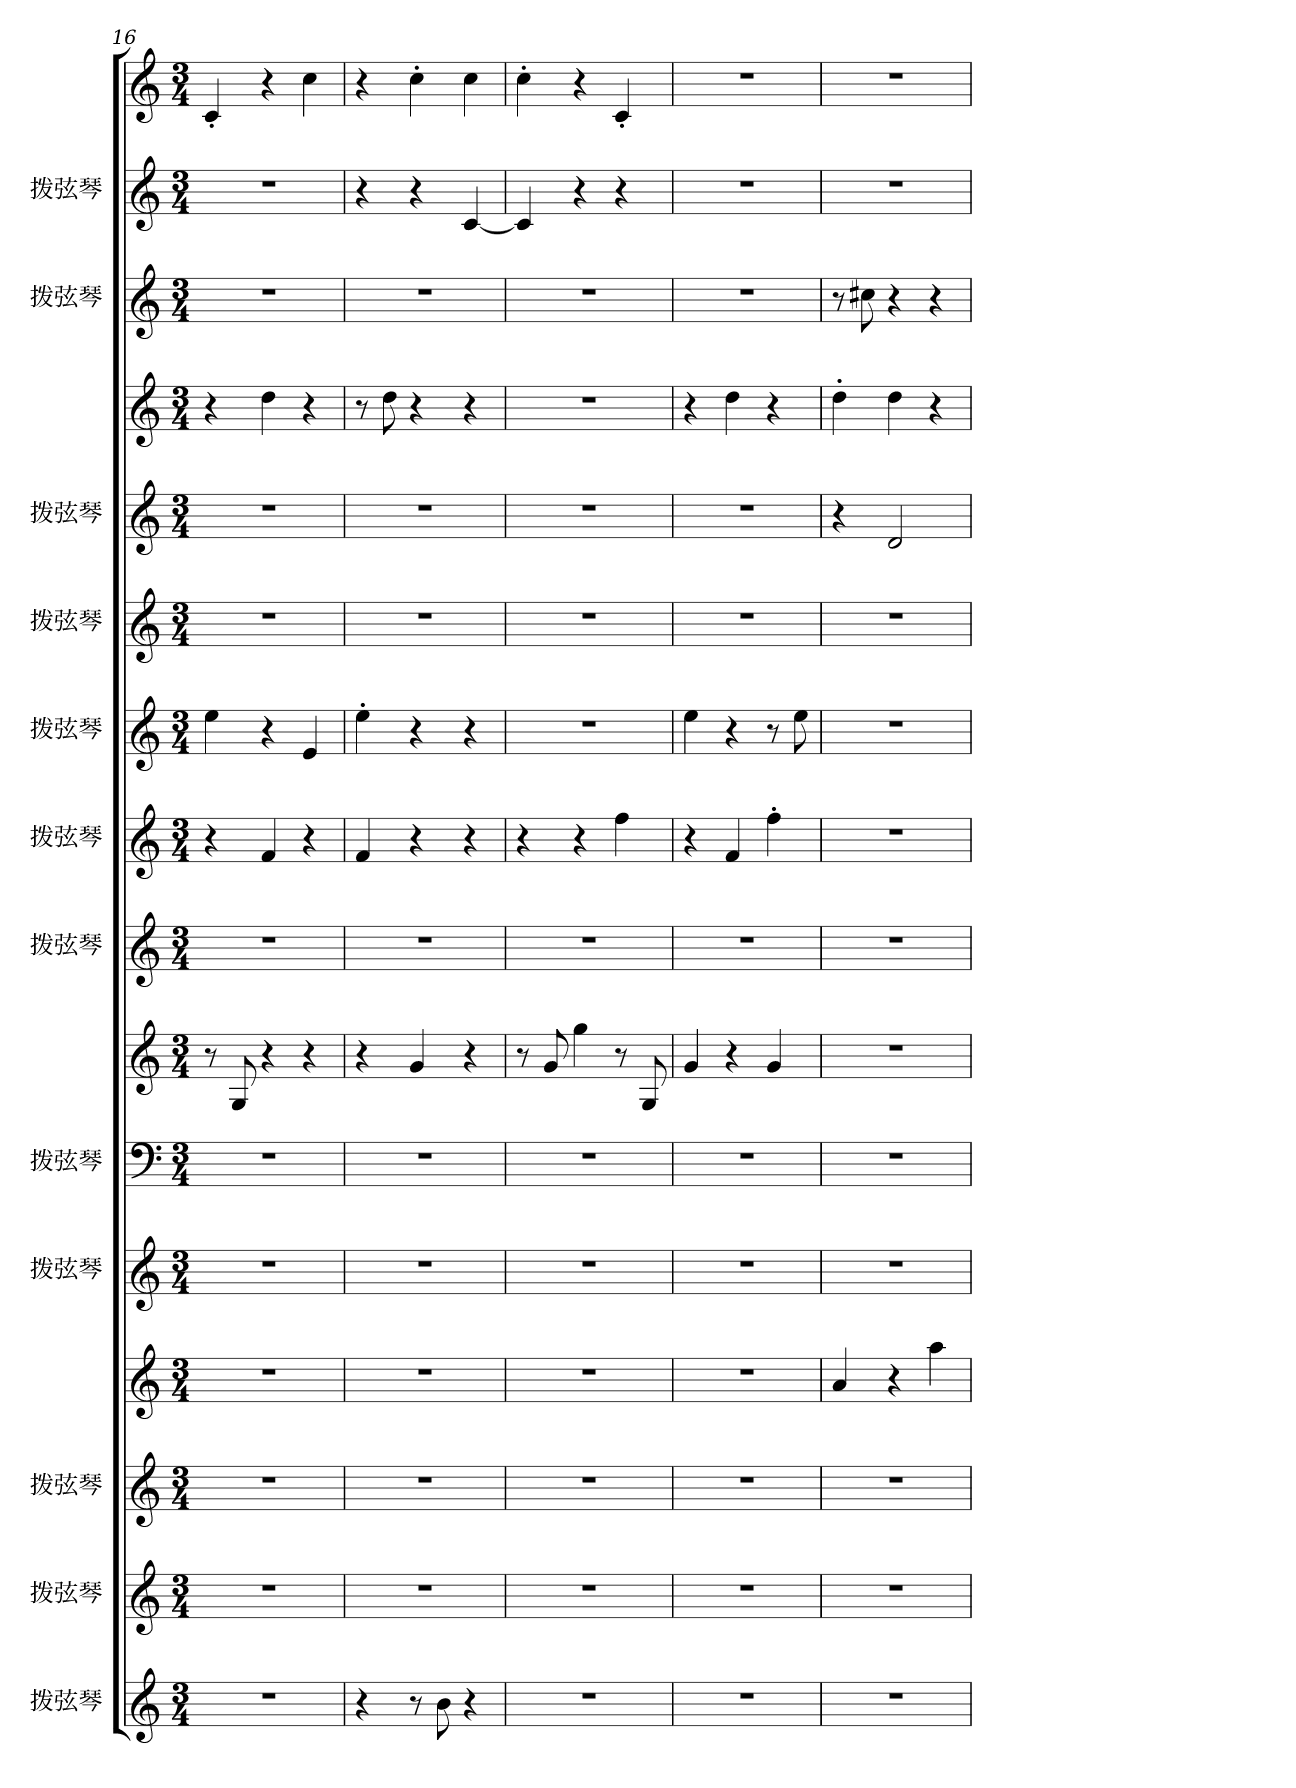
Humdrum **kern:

**kern	**kern	**kern	**kern	**kern	**kern	**kern	**kern	**kern	**kern	**kern	**kern	**kern	**kern	**kern	**kern
*part12	*part11	*part10	*part10	*part9	*part8	*part8	*part7	*part6	*part5	*part4	*part3	*part3	*part2	*part1	*part1
*staff16	*staff15	*staff14	*staff13	*staff12	*staff11	*staff10	*staff9	*staff8	*staff7	*staff6	*staff5	*staff4	*staff3	*staff2	*staff1
*I"拨弦琴	*I"拨弦琴	*I"拨弦琴	*	*I"拨弦琴	*I"拨弦琴	*	*I"拨弦琴	*I"拨弦琴	*I"拨弦琴	*I"拨弦琴	*I"拨弦琴	*	*I"拨弦琴	*I"拨弦琴	*
*clefG2	*clefG2	*clefG2	*clefG2	*clefG2	*clefF4	*clefG2	*clefG2	*clefG2	*clefG2	*clefG2	*clefG2	*clefG2	*clefG2	*clefG2	*clefG2
*k[]	*k[]	*k[]	*k[]	*k[]	*k[]	*k[]	*k[]	*k[]	*k[]	*k[]	*k[]	*k[]	*k[]	*k[]	*k[]
*M3/4	*M3/4	*M3/4	*M3/4	*M3/4	*M3/4	*M3/4	*M3/4	*M3/4	*M3/4	*M3/4	*M3/4	*M3/4	*M3/4	*M3/4	*M3/4
=16	=16	=16	=16	=16	=16	=16	=16	=16	=16	=16	=16	=16	=16	=16	=16
2.r	2.r	2.r	2.r	2.r	2.r	8r	2.r	4r	4ee\	2.r	2.r	4r	2.r	2.r	4c'/
.	.	.	.	.	.	8G/	.	.	.	.	.	.	.	.	.
.	.	.	.	.	.	4r	.	4f/	4r	.	.	4dd\	.	.	4r
.	.	.	.	.	.	4r	.	4r	4e/	.	.	4r	.	.	4cc\
!!LO:PB:g=z
=17	=17	=17	=17	=17	=17	=17	=17	=17	=17	=17	=17	=17	=17	=17	=17
4r	2.r	2.r	2.r	2.r	2.r	4r	2.r	4f/	4ee'\	2.r	2.r	8r	2.r	4r	4r
.	.	.	.	.	.	.	.	.	.	.	.	8dd\	.	.	.
8r	.	.	.	.	.	4g/	.	4r	4r	.	.	4r	.	4r	4cc'\
8b\	.	.	.	.	.	.	.	.	.	.	.	.	.	.	.
4r	.	.	.	.	.	4r	.	4r	4r	.	.	4r	.	[4c/	4cc\
=18	=18	=18	=18	=18	=18	=18	=18	=18	=18	=18	=18	=18	=18	=18	=18
2.r	2.r	2.r	2.r	2.r	2.r	8r	2.r	4r	2.r	2.r	2.r	2.r	2.r	4c/]	4cc'\
.	.	.	.	.	.	8g/	.	.	.	.	.	.	.	.	.
.	.	.	.	.	.	4gg\	.	4r	.	.	.	.	.	4r	4r
.	.	.	.	.	.	8r	.	4ff\	.	.	.	.	.	4r	4c'/
.	.	.	.	.	.	8G/	.	.	.	.	.	.	.	.	.
=19	=19	=19	=19	=19	=19	=19	=19	=19	=19	=19	=19	=19	=19	=19	=19
2.r	2.r	2.r	2.r	2.r	2.r	4g/	2.r	4r	4ee\	2.r	2.r	4r	2.r	2.r	2.r
.	.	.	.	.	.	4r	.	4f/	4r	.	.	4dd\	.	.	.
.	.	.	.	.	.	4g/	.	4ff'\	8r	.	.	4r	.	.	.
.	.	.	.	.	.	.	.	.	8ee\	.	.	.	.	.	.
=20	=20	=20	=20	=20	=20	=20	=20	=20	=20	=20	=20	=20	=20	=20	=20
2.r	2.r	2.r	4a/	2.r	2.r	2.r	2.r	2.r	2.r	2.r	4r	4dd'\	8r	2.r	2.r
.	.	.	.	.	.	.	.	.	.	.	.	.	8cc#X\	.	.
.	.	.	4r	.	.	.	.	.	.	.	2d/	4dd\	4r	.	.
.	.	.	4aa\	.	.	.	.	.	.	.	.	4r	4r	.	.
=	=	=	=	=	=	=	=	=	=	=	=	=	=	=	=
*-	*-	*-	*-	*-	*-	*-	*-	*-	*-	*-	*-	*-	*-	*-	*-
